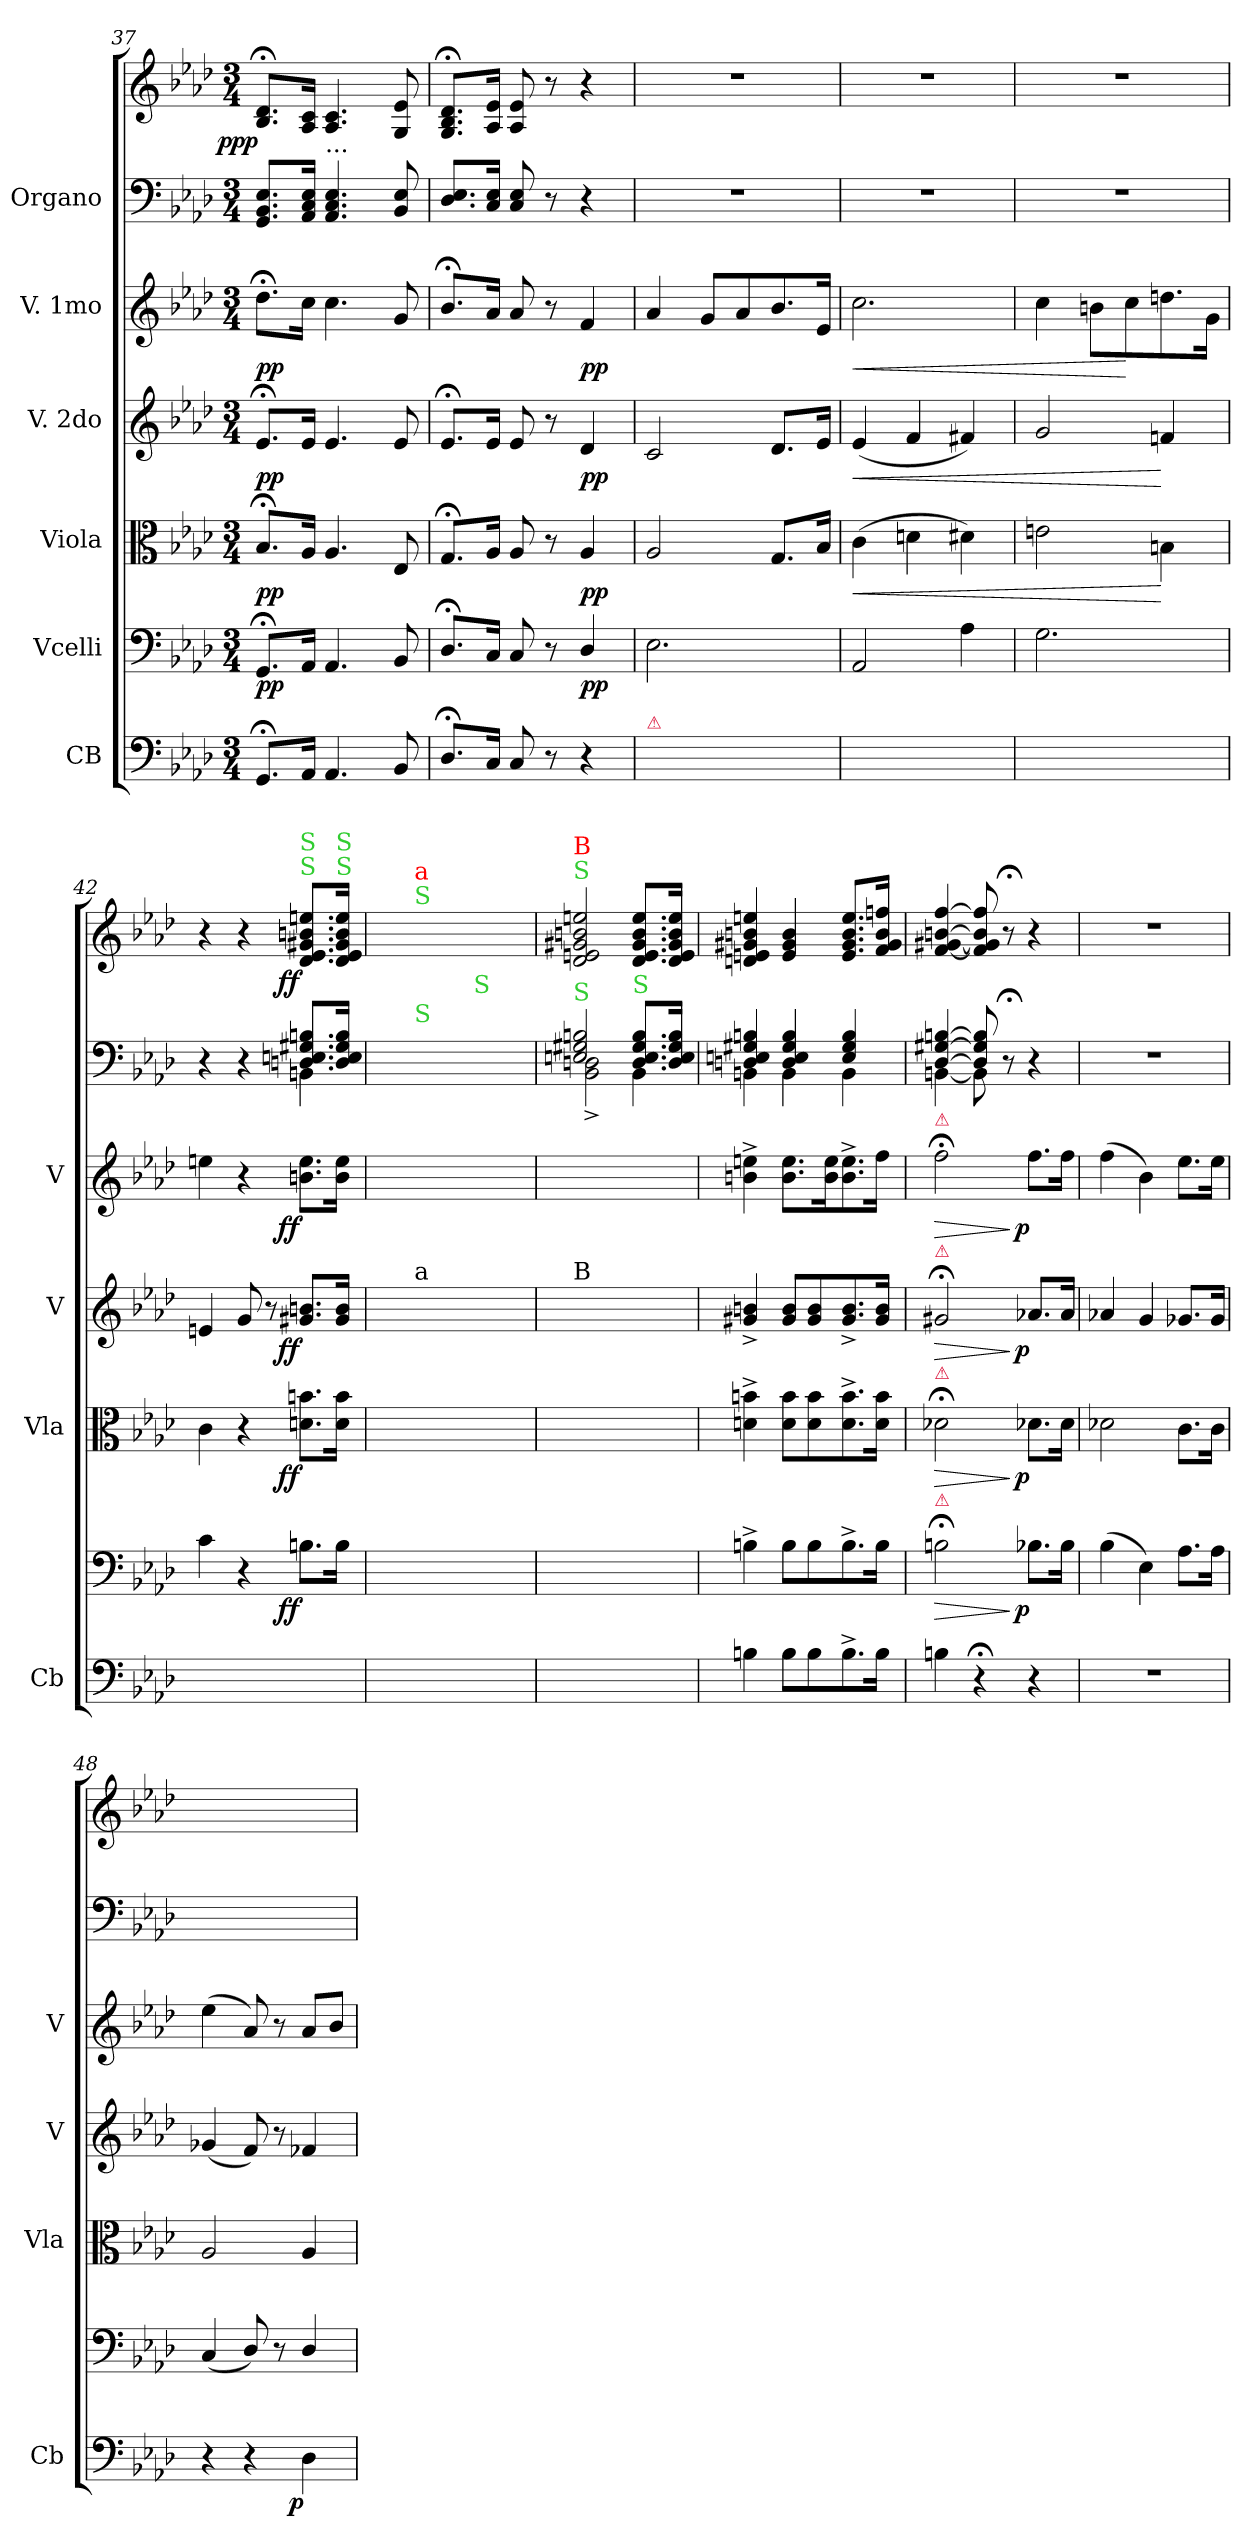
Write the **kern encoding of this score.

**kern	**dynam	**kern	**dynam	**kern	**dynam	**kern	**dynam	**kern	**dynam	**kern	**kern	**dynam
*part6	*part6	*part5	*part5	*part4	*part4	*part3	*part3	*part2	*part2	*part1	*part1	*part1
*staff7	*staff7	*staff6	*staff6	*staff5	*staff5	*staff4	*staff4	*staff3	*staff3	*staff2	*staff1	*staff1/2
*I"CB	*	*I"Vcelli	*	*I"Viola	*	*I"V. 2do	*	*I"V. 1mo	*	*I"Organo	*	*
*I'Cb	*	*	*	*I'Vla	*	*I'V	*	*I'V	*	*	*	*
*clefF4	*	*clefF4	*	*clefC3	*	*clefG2	*	*clefG2	*	*clefF4	*clefG2	*
*k[b-e-a-d-]	*	*k[b-e-a-d-]	*	*k[b-e-a-d-]	*	*k[b-e-a-d-]	*	*k[b-e-a-d-]	*	*k[b-e-a-d-]	*k[b-e-a-d-]	*
*M3/4	*	*M3/4	*	*M3/4	*	*M3/4	*	*M3/4	*	*M3/4	*M3/4	*
=37	=37	=37	=37	=37	=37	=37	=37	=37	=37	=37	=37	=37
!	!	!	!	!	!	!	!	!	!	!	!	!LO:DY:rj
8.GG;</L	.	8.GG;</L	pp	8.B-;</L	pp	8.e-;</L	pp	8.dd-;<\L	pp	8.GG/ 8.BB-/ 8.E-/L	8.B-;</ 8.d-;</L	ppp
16AA-/Jk	.	16AA-/Jk	.	16A-/Jk	.	16e-/Jk	.	16cc\Jk	.	16AA-/ 16C/ 16E-/Jk	16A-/ 16c/Jk	.
!	!	!	!	!	!	!	!	!	!	!LO:TX:a:t=...	!	!
4.AA-/	.	4.AA-/	.	4.A-/	.	4.e-/	.	4.cc\	.	4.AA-/ 4.C/ 4.E-/	4.A-/ 4.c/	.
8BB-/	.	8BB-/	.	8E-/	.	8e-/	.	8g/	.	8BB-/ 8E-/	8G/ 8e-/	.
=38	=38	=38	=38	=38	=38	=38	=38	=38	=38	=38	=38	=38
8.D-;</L	.	8.D-;</L	.	8.G;</L	.	8.e-;</L	.	8.b-;</L	.	8.D-/ 8.E-/L	8.G;</ 8.B-;</ 8.d-;</L	.
16C/Jk	.	16C/Jk	.	16A-/Jk	.	16e-/Jk	.	16a-/Jk	.	16C/ 16E-/Jk	16A-/ 16e-/Jk	.
8C/	.	8C/	.	8A-/	.	8e-/	.	8a-/	.	8C/ 8E-/	8A-/ 8e-/	.
8r	.	8r	.	8r	.	8r	.	8r	.	8r	8r	.
4r	.	4D-/	pp	4A-/	pp	4d-/	pp	4f/	pp	4r	4r	.
=39	=39	=39	=39	=39	=39	=39	=39	=39	=39	=39	=39	=39
!LO:TX:a:color=crimson:t=⚠	!	!	!	!	!	!	!	!	!	!	!	!
2.E-\yy	.	2.E-\	.	2A-/	.	2c/	.	4a-/	.	2.r	2.r	.
.	.	.	.	.	.	.	.	8g/L	.	.	.	.
.	.	.	.	.	.	.	.	8a-/	.	.	.	.
.	.	.	.	8.G/L	.	8.d-/L	.	8.b-/	.	.	.	.
.	.	.	.	16B-/Jk	.	16e-/Jk	.	16e-/Jk	.	.	.	.
=40	=40	=40	=40	=40	=40	=40	=40	=40	=40	=40	=40	=40
!	!	!	!	!	!LO:HP:b	!	!LO:HP:b	!	!LO:HP:b	!	!	!
2AA-/yy	.	2AA-/	.	(4c\	<	(4e-/	<	2.cc\	<	2.r	2.r	.
.	.	.	.	4dn\	.	4f/	.	.	.	.	.	.
4A-\yy	.	4A-\	.	4d#X\)	.	4f#X/)	.	.	.	.	.	.
=41	=41	=41	=41	=41	=41	=41	=41	=41	=41	=41	=41	=41
2.G\yy	.	2.G\	.	2en\	.	2g/	.	4cc\	.	2.r	2.r	.
.	.	.	.	.	.	.	.	8bn\L	.	.	.	.
.	.	.	.	.	.	.	.	8cc\	[	.	.	.
.	.	.	.	4Bn\	[	4fn/	[	8.ddn\	.	.	.	.
.	.	.	.	.	.	.	.	16g\Jk	.	.	.	.
=42	=42	=42	=42	=42	=42	=42	=42	=42	=42	=42	=42	=42
*	*	*	*	*	*	*	*	*	*	*^	*	*
4c\yy	.	4c\	.	4c\	.	4en/	.	4een\	.	4r	2ryy	4r	.
4ryy	.	4r	.	4r	.	8g/	.	4r	.	4r	.	4r	.
.	.	.	.	.	.	8r	.	.	.	.	.	.	.
!	!	!	!	!	!	!	!	!	!	!	!	!LO:TX:a:color=limegreen:t=S	!
!	!	!	!	!	!	!	!	!	!	!	!	!LO:TX:a:color=limegreen:t=S	!
!	!	!	!LO:DY:rj	!	!LO:DY:rj	!	!LO:DY:rj	!	!LO:DY:rj	!	!	!	!LO:DY:rj
8.Bn\Lyy	.	8.Bn\L	ff	8.dn\ 8.bn\L	ff	8.g#X/ 8.bn/L	ff	8.bn\ 8.ee\L	ff	8.Dn/ 8.En/ 8.G#X/ 8.Bn/L	4BBn\	8.d-/ 8.e-/ 8.g#X/ 8.bn/ 8.een/L	ff
!	!	!	!	!	!	!	!	!	!	!	!	!LO:TX:a:color=limegreen:t=S	!
!	!	!	!	!	!	!	!	!	!	!	!	!LO:TX:a:color=limegreen:t=S	!
16B\Jkyy	.	16B\Jk	.	16d\ 16b\Jk	.	16g#/ 16b/Jk	.	16b\ 16ee\Jk	.	16D/ 16E/ 16G#/ 16B/Jk	.	16d-/ 16e-/ 16g#/ 16b/ 16ee/Jk	.
=43	=43	=43	=43	=43	=43	=43	=43	=43	=43	=43	=43	=43	=43
!	!	!	!	!	!	!	!	!	!	!	!	!LO:TX:a:color=limegreen:t=S	!
!	!	!	!	!	!	!	!	!	!	!	!	!LO:TX:a:color=red:t=a	!
!	!	!	!	!	!	!	!	!	!	!LO:TX:a:color=limegreen:t=S	!	!	!
!	!	!	!	!	!	!LO:TX:a:t=a	!	!	!	!	!	!	!
2Bn\yy	.	2Bn\yy	.	2dnyy\ 2bnyy\	.	2g#Xyy/ 2bnyy/	.	2bnyy\ 2eenyy\	.	2Enyy/ 2G#Xyy/ 2Bnyy/	2BB-yy^\ 2Dnyy^\	2d-yy/ 2enyy/ 2g#Xyy/ 2bnyy/ 2eenyy/	.
!	!	!	!	!	!	!	!	!	!	!LO:TX:a:color=limegreen:t=S	!	!	!
8.B\Lyy	.	8.B\Lyy	.	8.dyy\ 8.byy\L	.	8.g#yy/ 8.byy/L	.	8.byy\ 8.eeyy\L	.	8.Dyy/ 8.Eyy/ 8.G#yy/ 8.Byy/L	4BB-\yy	8.d-yy/ 8.eyy/ 8.g#yy/ 8.byy/ 8.eeyy/L	.
16B\Jkyy	.	16B\Jkyy	.	16dyy\ 16byy\Jk	.	16g#yy/ 16byy/Jk	.	16byy\ 16eeyy\Jk	.	16Dyy/ 16Eyy/ 16G#yy/ 16Byy/Jk	.	16d-yy/ 16eyy/ 16g#yy/ 16byy/ 16eeyy/Jk	.
=44	=44	=44	=44	=44	=44	=44	=44	=44	=44	=44	=44	=44	=44
!	!	!	!	!	!	!	!	!	!	!	!	!LO:TX:a:color=limegreen:t=S	!
!	!	!	!	!	!	!	!	!	!	!	!	!LO:TX:a:color=red:t=B	!
!	!	!	!	!	!	!	!	!	!	!LO:TX:a:color=limegreen:t=S	!	!	!
!	!	!	!	!	!	!LO:TX:a:t=B	!	!	!	!	!	!	!
2Bn\yy	.	2Bn\yy	.	2dnyy\ 2bnyy\	.	2g#Xyy/ 2bnyy/	.	2bnyy\ 2eenyy\	.	2En/ 2G#X/ 2Bn/	2BB-^\ 2Dn^\	2d-/ 2en/ 2g#X/ 2bn/ 2een/	.
!	!	!	!	!	!	!	!	!	!	!LO:TX:a:color=limegreen:t=S	!	!	!
8.B\Lyy	.	8.B\Lyy	.	8.dyy\ 8.byy\L	.	8.g#yy/ 8.byy/L	.	8.byy\ 8.eeyy\L	.	8.D/ 8.E/ 8.G#/ 8.B/L	4BB-\	8.d-/ 8.e/ 8.g#/ 8.b/ 8.ee/L	.
16B\Jkyy	.	16B\Jkyy	.	16dyy\ 16byy\Jk	.	16g#yy/ 16byy/Jk	.	16byy\ 16eeyy\Jk	.	16D/ 16E/ 16G#/ 16B/Jk	.	16d-/ 16e/ 16g#/ 16b/ 16ee/Jk	.
=45	=45	=45	=45	=45	=45	=45	=45	=45	=45	=45	=45	=45	=45
4Bn\	.	4Bn^\	.	4dn^\ 4bn^\	.	4g#X^/ 4bn^/	.	4bn^\ 4een^\	.	4Dn/ 4En/ 4G#X/ 4Bn/	4BBn\	4dn/ 4en/ 4g#X/ 4bn/ 4een/	.
8B\L	.	8B\L	.	8d\ 8b\L	.	8g#/ 8b/L	.	8.b\ 8.ee\L	.	4D/ 4E/ 4G#/ 4B/	4BB\	4e/ 4g#/ 4b/	.
8B\	.	8B\	.	8d\ 8b\	.	8g#/ 8b/	.	.	.	.	.	.	.
.	.	.	.	.	.	.	.	16b\ 16ee\K	.	.	.	.	.
8.B^\	.	8.B^\	.	8.d^\ 8.b^\	.	8.g#^/ 8.b^/	.	8.b^\ 8.ee^\	.	4E/ 4G#/ 4B/	4BB\	8.e/ 8.g#/ 8.b/ 8.ee/L	.
16B\Jk	.	16B\Jk	.	16d\ 16b\Jk	.	16g#/ 16b/Jk	.	16ff\Jk	.	.	.	16f/ 16g#/ 16b/ 16ffn/Jk	.
=46	=46	=46	=46	=46	=46	=46	=46	=46	=46	=46	=46	=46	=46
!	!	!	!	!	!	!	!	!LO:TX:a:color=crimson:t=⚠	!	!	!	!	!
!	!	!	!	!	!	!LO:TX:a:color=crimson:t=⚠	!	!	!	!	!	!	!
!	!	!	!	!LO:TX:a:color=crimson:t=⚠	!	!	!	!	!	!	!	!	!
!	!	!LO:TX:a:color=crimson:t=⚠	!	!	!	!	!	!	!	!	!	!	!
!	!	!	!LO:HP:b	!	!LO:HP:b	!	!LO:HP:b	!	!LO:HP:b	!	!	!	!
4Bn\	.	2Bn;<\	>	2d-X;<\	>	2g#X;</	>	2ff;<\	>	[4D-/ [4G#X/ [4Bn/	[4BBn\	[4f/ [4g#X/ [4bn/ [4ff/	.
4r;<	.	.	.	.	.	.	.	.	.	8D-]/ 8G#]/ 8B]/	8BB\]	8f]/ 8g#]/ 8b]/ 8ff]/	.
.	.	.	.	.	.	.	.	.	.	8r;<	8ryy	8r;<	.
!	!	!	!LO:DY:n=1:rj	!	!LO:DY:n=1:rj	!	!LO:DY:n=1:rj	!	!LO:DY:n=1:rj	!	!	!	!
4r	.	8.B-X\L	] p	8.d-X\L	] p	8.a-X/L	] p	8.ff\L	] p	4r	4ryy	4r	.
.	.	16B-\Jk	.	16d-\Jk	.	16a-/Jk	.	16ff\Jk	.	.	.	.	.
*	*	*	*	*	*	*	*	*	*	*v	*v	*	*
=47	=47	=47	=47	=47	=47	=47	=47	=47	=47	=47	=47	=47
2.r	.	(4B-\	.	2d-X\	.	4a-X/	.	(4ff\	.	2.r	2.r	.
.	.	4E-\)	.	.	.	4g/	.	4b-\)	.	.	.	.
.	.	8.A-\L	.	8.c\L	.	8.g-X/L	.	8.ee-\L	.	.	.	.
.	.	16A-\Jk	.	16c\Jk	.	16g-/Jk	.	16ee-\Jk	.	.	.	.
=48	=48	=48	=48	=48	=48	=48	=48	=48	=48	=48	=48	=48
4r	.	(4C/	.	2A-/	.	(4g-X/	.	(4ee-\	.	2.ryy	2.ryy	.
4r	.	8D-/)	.	.	.	8f/)	.	8a-/)	.	.	.	.
.	.	8r	.	.	.	8r	.	8r	.	.	.	.
!	!LO:DY:rj	!	!	!	!	!	!	!	!	!	!	!
4D-\	p	4D-/	.	4A-/	.	4f-X/	.	8a-/L	.	.	.	.
.	.	.	.	.	.	.	.	8b-/J	.	.	.	.
=	=	=	=	=	=	=	=	=	=	=	=	=
*-	*-	*-	*-	*-	*-	*-	*-	*-	*-	*-	*-	*-
